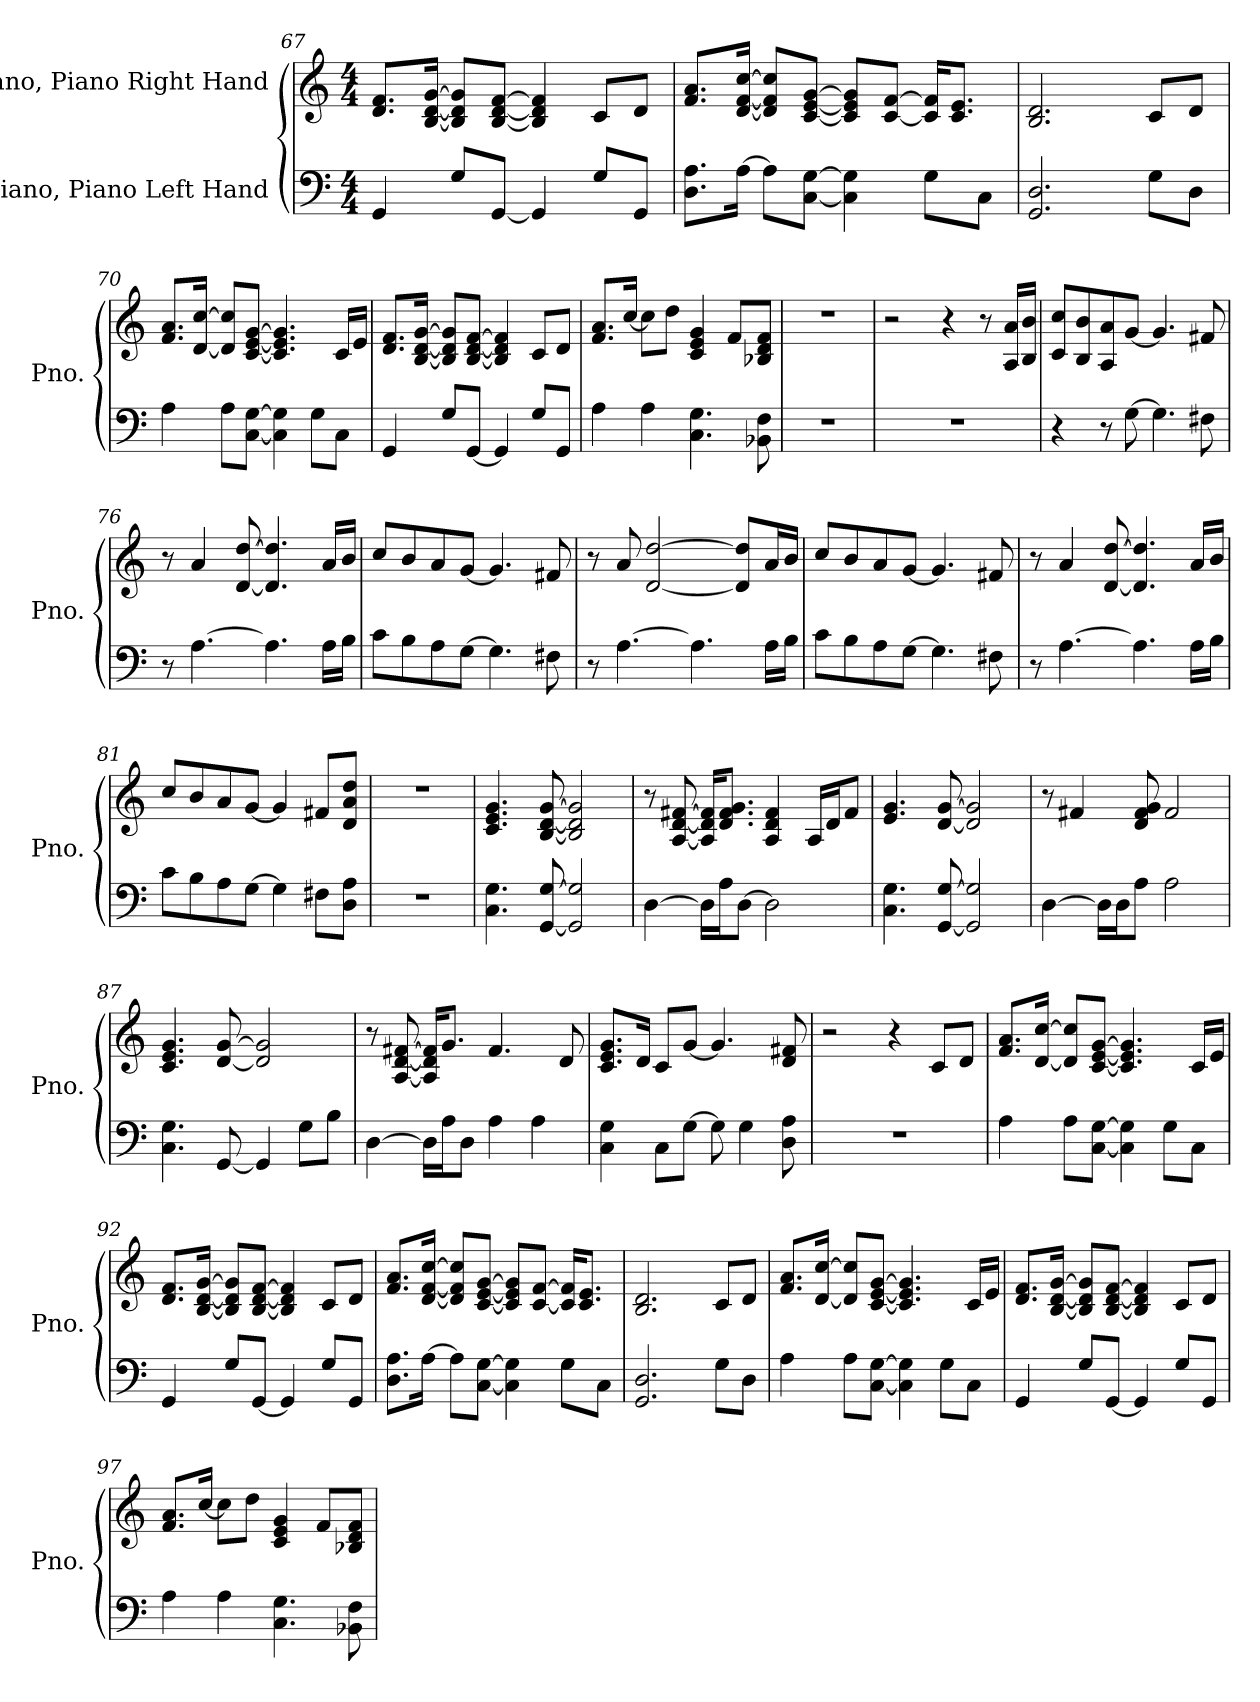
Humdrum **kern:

**kern	**kern
*part2	*part1
*staff2	*staff1
*I"Piano, Piano Left Hand	*I"Piano, Piano Right Hand
*I'Pno.	*I'Pno.
*clefF4	*clefG2
*k[]	*k[]
*M4/4	*M4/4
=67	=67
4GG/	8.d/ 8.f/L
.	[16B/ [16d/ [16g/Jk
8G/L	8B/] 8d/] 8g/]L
[8GG/J	[8B/ [8d/ [8f/J
4GG/]	4B/] 4d/] 4f/]
8G/L	8c/L
8GG/J	8d/J
!!LO:LB:g=z
=68	=68
8.D\ 8.A\L	8.f/ 8.a/L
[16A\Jk	[16d/ [16f/ [16cc/Jk
8A\L]	8d/] 8f/] 8cc/]L
[8C\ [8G\J	[8c/ [8e/ [8g/J
4C\] 4G\]	8c/] 8e/] 8g/]L
.	[8c/ [8f/J
8G\L	16c/] 16f/]KL
.	8.c/ 8.e/J
8C\J	.
=69	=69
2.GG/ 2.D/	2.B/ 2.d/
8G\L	8c/L
8D\J	8d/J
=70	=70
4A\	8.f/ 8.a/L
.	[16d/ [16cc/Jk
8A\L	8d/] 8cc/]L
[8C\ [8G\J	[8c/ [8e/ [8g/J
4C\] 4G\]	4.c/] 4.e/] 4.g/]
8G\L	.
8C\J	16c/LL
.	16e/JJ
=71	=71
4GG/	8.d/ 8.f/L
.	[16B/ [16d/ [16g/Jk
8G/L	8B/] 8d/] 8g/]L
[8GG/J	[8B/ [8d/ [8f/J
4GG/]	4B/] 4d/] 4f/]
8G/L	8c/L
8GG/J	8d/J
!!LO:LB:g=z
=72	=72
4A\	8.f/ 8.a/L
.	[16cc/Jk
4A\	8cc\L]
.	8dd\J
4.C\ 4.G\	4c/ 4e/ 4g/
.	8f/L
8BB-X\ 8F\	8B-X/ 8d/ 8f/J
=73	=73
1r	1r
=74	=74
1r	2r
.	4r
.	8r
.	16A/ 16a/LL
.	16B/ 16b/JJ
=75	=75
4r	8c/ 8cc/L
.	8B/ 8b/
8r	8A/ 8a/
[8G\	[8g/J
4.G\]	4.g/]
8F#X\	8f#X/
=76	=76
8r	8r
[4.A\	4a/
.	[8d/ [8dd/
4.A\]	4.d/] 4.dd/]
16A\LL	16a/LL
16B\JJ	16b/JJ
=77	=77
8c\L	8cc/L
8B\	8b/
8A\	8a/
[8G\J	[8g/J
4.G\]	4.g/]
8F#X\	8f#X/
!!LO:LB:g=z
=78	=78
8r	8r
[4.A\	8a/
.	[2d/ [2dd/
4.A\]	.
.	8d/] 8dd/]L
16A\LL	16a/L
16B\JJ	16b/JJ
=79	=79
8c\L	8cc/L
8B\	8b/
8A\	8a/
[8G\J	[8g/J
4.G\]	4.g/]
8F#X\	8f#X/
=80	=80
8r	8r
[4.A\	4a/
.	[8d/ [8dd/
4.A\]	4.d/] 4.dd/]
16A\LL	16a/LL
16B\JJ	16b/JJ
=81	=81
8c\L	8cc/L
8B\	8b/
8A\	8a/
[8G\J	[8g/J
4G\]	4g/]
8F#X\L	8f#X/L
8D\ 8A\J	8d/ 8a/ 8dd/J
=82	=82
1r	1r
=83	=83
4.C\ 4.G\	4.c/ 4.e/ 4.g/
[8GG/ [8G/	[8B/ [8d/ [8g/
2GG/] 2G/]	2B/] 2d/] 2g/]
!!LO:PB:g=z
=84	=84
[4D\	8r
.	[8A/ [8d/ [8f#X/
16D\LL]	16A/] 16d/] 16f#/]KL
16A\J	8.d/ 8.f#/ 8.g/J
[8D\J	.
2D\]	4A/ 4d/ 4f#/
.	16A/LL
.	16d/J
.	8f#/J
=85	=85
4.C\ 4.G\	4.e/ 4.g/
[8GG/ [8G/	[8d/ [8g/
2GG/] 2G/]	2d/] 2g/]
=86	=86
[4D\	8r
.	4f#X/
16D\LL]	.
16D\J	.
8A\J	8d/ 8f#/ 8g/
2A\	2f#/
=87	=87
4.C\ 4.G\	4.c/ 4.e/ 4.g/
[8GG/	[8d/ [8g/
4GG/]	2d/] 2g/]
8G\L	.
8B\J	.
=88	=88
[4D\	8r
.	[8A/ [8d/ [8f#X/
16D\LL]	16A/] 16d/] 16f#/]KL
16A\J	8.g/J
8D\J	.
4A\	4.f#/
4A\	.
.	8d/
!!LO:LB:g=z
=89	=89
4C\ 4G\	8.c/ 8.e/ 8.g/L
.	16d/Jk
8C\L	8c/L
[8G\J	[8g/J
8G\]	4.g/]
4G\	.
8D\ 8A\	8d/ 8f#X/
=90	=90
1r	2r
.	4r
.	8c/L
.	8d/J
=91	=91
4A\	8.f/ 8.a/L
.	[16d/ [16cc/Jk
8A\L	8d/] 8cc/]L
[8C\ [8G\J	[8c/ [8e/ [8g/J
4C\] 4G\]	4.c/] 4.e/] 4.g/]
8G\L	.
8C\J	16c/LL
.	16e/JJ
=92	=92
4GG/	8.d/ 8.f/L
.	[16B/ [16d/ [16g/Jk
8G/L	8B/] 8d/] 8g/]L
[8GG/J	[8B/ [8d/ [8f/J
4GG/]	4B/] 4d/] 4f/]
8G/L	8c/L
8GG/J	8d/J
!!LO:LB:g=z
=93	=93
8.D\ 8.A\L	8.f/ 8.a/L
[16A\Jk	[16d/ [16f/ [16cc/Jk
8A\L]	8d/] 8f/] 8cc/]L
[8C\ [8G\J	[8c/ [8e/ [8g/J
4C\] 4G\]	8c/] 8e/] 8g/]L
.	[8c/ [8f/J
8G\L	16c/] 16f/]KL
.	8.c/ 8.e/J
8C\J	.
=94	=94
2.GG/ 2.D/	2.B/ 2.d/
8G\L	8c/L
8D\J	8d/J
=95	=95
4A\	8.f/ 8.a/L
.	[16d/ [16cc/Jk
8A\L	8d/] 8cc/]L
[8C\ [8G\J	[8c/ [8e/ [8g/J
4C\] 4G\]	4.c/] 4.e/] 4.g/]
8G\L	.
8C\J	16c/LL
.	16e/JJ
=96	=96
4GG/	8.d/ 8.f/L
.	[16B/ [16d/ [16g/Jk
8G/L	8B/] 8d/] 8g/]L
[8GG/J	[8B/ [8d/ [8f/J
4GG/]	4B/] 4d/] 4f/]
8G/L	8c/L
8GG/J	8d/J
!!LO:LB:g=z
=97	=97
4A\	8.f/ 8.a/L
.	[16cc/Jk
4A\	8cc\L]
.	8dd\J
4.C\ 4.G\	4c/ 4e/ 4g/
.	8f/L
8BB-X\ 8F\	8B-X/ 8d/ 8f/J
=	=
*-	*-
